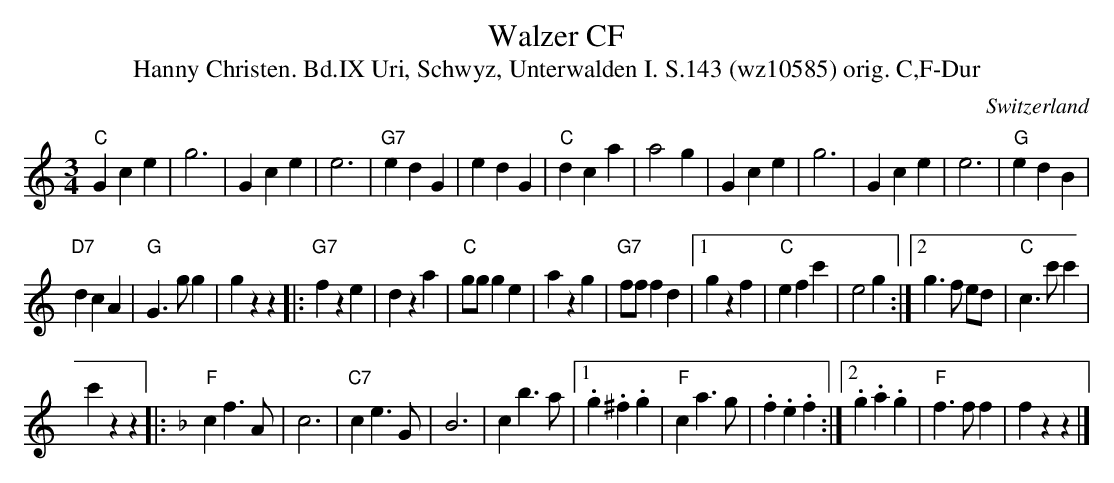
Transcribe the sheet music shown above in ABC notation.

X:1
T: Walzer CF
T:Hanny Christen. Bd.IX Uri, Schwyz, Unterwalden I. S.143 (wz10585) orig. C,F-Dur
M:3/4
L:1/4
O:Switzerland
K:C major
"C"Gce | g3 | Gce | e3 | "G7"edG | edG | "C"dca | a2g | Gce | g3 | Gce | e3 | "G"edB |
"D7"dcA | "G"G>gg | g zz |: "G7"fze | dza | "C"g/g/ ge | azg | "G7"f/f/ fd |1 gzf | "C"efc' | e2g:|2 g>f e/d/ | "C"c>c' c' |
c'zz |: [K:F] "F"cf>A | c3 | "C7"ce>G | B3 | cb>a |1 .g.^f.g | "F"ca>g | .f.e.f :|2 .g.a.g | "F"f>ff | fzz |]
